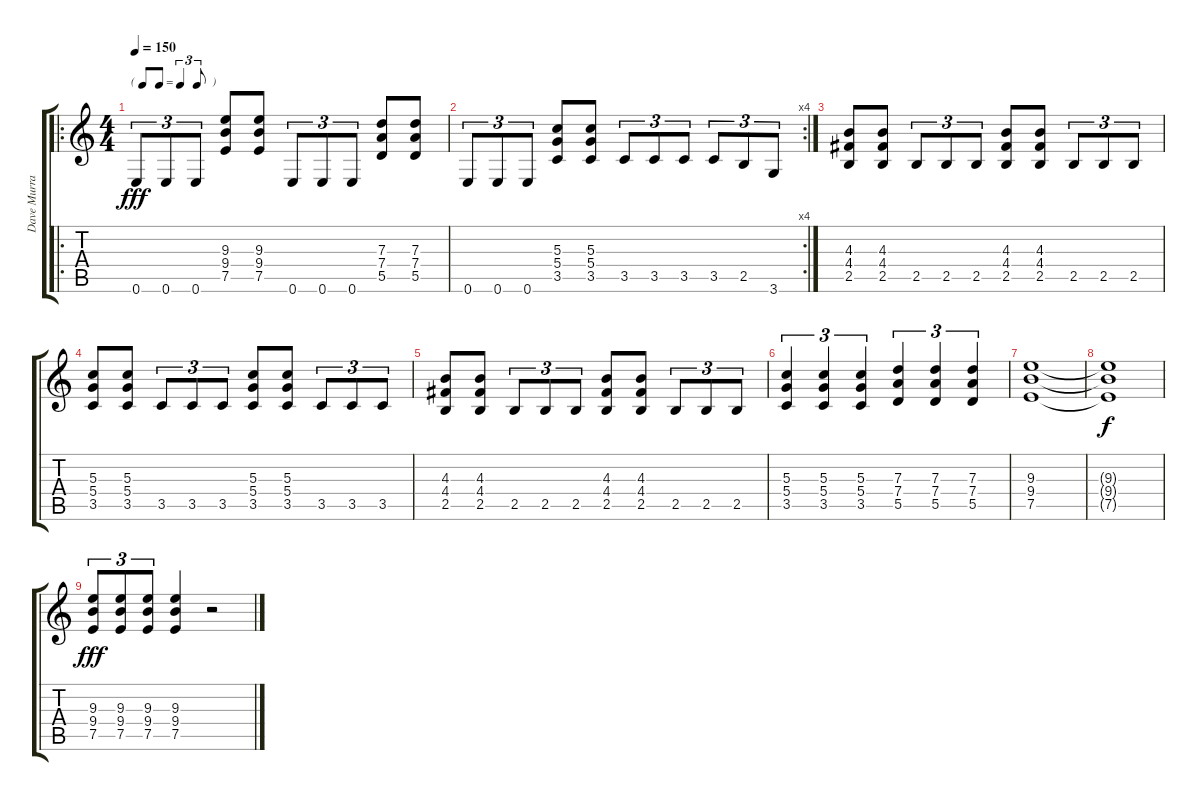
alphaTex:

\track ("Dave Murray" "Dave Murra") {instrument overdrivenguitar}
\staff {score tabs}
\tuning (E4 B3 G3 D3 A2 E2) {hide}
\ro
\ts (4 4)
\tf triplet8th
\tempo 150
\clef g2
\ks c
0.6.8{tu (3 2) dy fff} 0.6.8{tu (3 2)} 0.6.8{tu (3 2)} (9.3 9.4 7.5).8 (9.3 9.4 7.5).8 0.6.8{tu (3 2)} 0.6.8{tu (3 2)} 0.6.8{tu (3 2)} (7.3 7.4 5.5).8 (7.3 7.4 5.5).8 |
\rc 4
0.6.8{tu (3 2)} 0.6.8{tu (3 2)} 0.6.8{tu (3 2)} (5.3 5.4 3.5).8 (5.3 5.4 3.5).8 3.5.8{tu (3 2)} 3.5.8{tu (3 2)} 3.5.8{tu (3 2)} 3.5.8{tu (3 2)} 2.5.8{tu (3 2)} 3.6.8{tu (3 2)} |
(4.3 4.4 2.5).8 (4.3 4.4 2.5).8 2.5.8{tu (3 2)} 2.5.8{tu (3 2)} 2.5.8{tu (3 2)} (4.3 4.4 2.5).8 (4.3 4.4 2.5).8 2.5.8{tu (3 2)} 2.5.8{tu (3 2)} 2.5.8{tu (3 2)} |
(5.3 5.4 3.5).8 (5.3 5.4 3.5).8 3.5.8{tu (3 2)} 3.5.8{tu (3 2)} 3.5.8{tu (3 2)} (5.3 5.4 3.5).8 (5.3 5.4 3.5).8 3.5.8{tu (3 2)} 3.5.8{tu (3 2)} 3.5.8{tu (3 2)} |
(4.3 4.4 2.5).8 (4.3 4.4 2.5).8 2.5.8{tu (3 2)} 2.5.8{tu (3 2)} 2.5.8{tu (3 2)} (4.3 4.4 2.5).8 (4.3 4.4 2.5).8 2.5.8{tu (3 2)} 2.5.8{tu (3 2)} 2.5.8{tu (3 2)} |
(5.3 5.4 3.5).4{tu (3 2)} (5.3 5.4 3.5).4{tu (3 2)} (5.3 5.4 3.5).4{tu (3 2)} (7.3 7.4 5.5).4{tu (3 2)} (7.3 7.4 5.5).4{tu (3 2)} (7.3 7.4 5.5).4{tu (3 2)} |
(9.3 9.4 7.5).1 |
(9.3{t} 9.4{t} 7.5{t}).1{dy f} |
(9.3 9.4 7.5).8{tu (3 2) dy fff} (9.3 9.4 7.5).8{tu (3 2)} (9.3 9.4 7.5).8{tu (3 2)} (9.3 9.4 7.5).4 r.2
